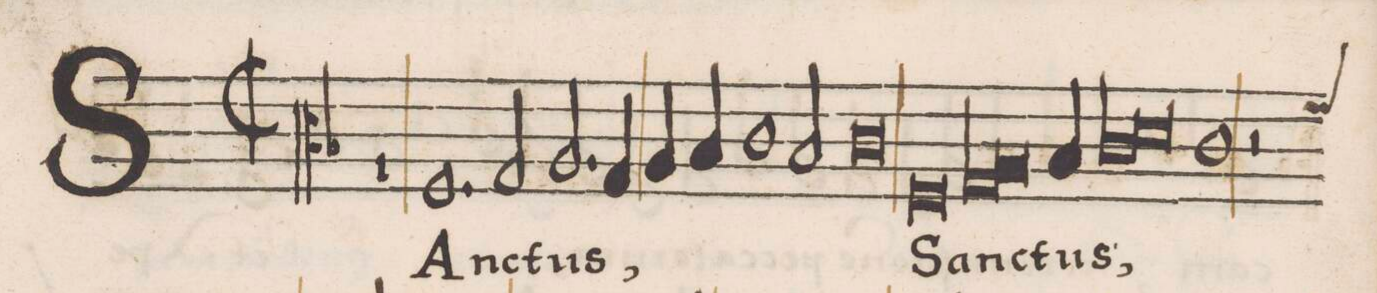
**kern	**text
*I"ALTVS	*
*clefC3	*
*k[b-]	*
*met(C|)	*
*M2/1	*
1r	.
1.F	SAn-
=2-	=2-
2G/	-ctus,
2.A/	.
4G/	.
=3-	=3-
4A/	.
4B-/	.
1c	.
2B-/	.
=4-	=4-
0c	.
=5-	=5-
0F	San-
=6-	=6-
*lig	*
1G	.
*col	*
2.A/	.
*Xlig	*
4B-/	-ctus,
*Xcol	*
=7-	=7-
*lig	*
1c	.
1d	.
*Xlig	*
=8-	=8-
1c	.
*custos:f	*
2r	.
*2\right	*
*-	*-
